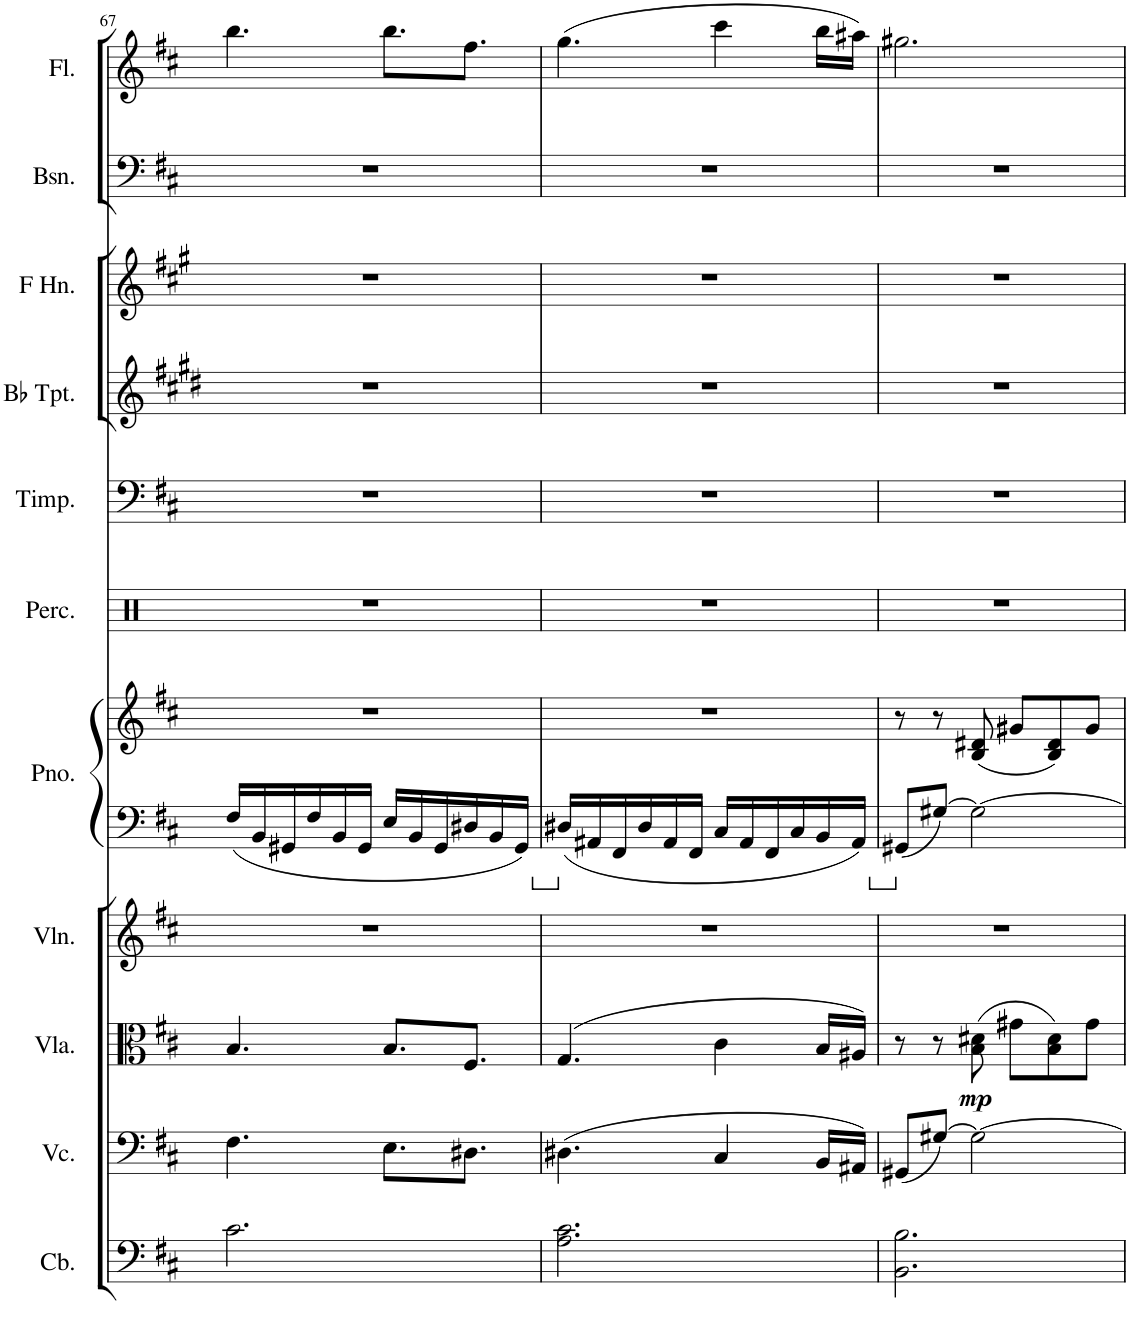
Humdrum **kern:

**kern	**kern	**kern	**dynam	**kern	**kern	**kern	**kern	**kern	**kern	**kern	**kern	**kern
*part11	*part10	*part9	*part9	*part8	*part7	*part7	*part6	*part5	*part4	*part3	*part2	*part1
*staff12	*staff11	*staff10	*staff10	*staff9	*staff8	*staff7	*staff6	*staff5	*staff4	*staff3	*staff2	*staff1
*I"Contrabass	*I"Violoncello	*I"Viola	*	*I"Violin	*I"Piano	*	*I"Percussion	*I"Timpani	*I"Bb Trumpet	*I"Horn in F	*I"Bassoon	*I"Flute
*I'Cb.	*I'Vc.	*I'Vla.	*	*I'Vln.	*I'Pno.	*	*I'Perc.	*I'Timp.	*I'Bb Tpt.	*	*I'Bsn.	*I'Fl.
!!LO:PB:g=z
*clefF4	*clefF4	*clefC3	*	*clefG2	*clefF4	*clefG2	*clefX	*clefF4	*clefG2	*clefG2	*clefF4	*clefG2
*Trd7c12	*	*	*	*	*	*	*	*	*Trd1c2	*Trd4c7	*	*
*k[f#c#]	*k[f#c#]	*k[f#c#]	*	*k[f#c#]	*k[f#c#]	*k[f#c#]	*k[]	*k[f#c#]	*k[f#c#g#d#]	*k[f#c#g#]	*k[f#c#]	*k[f#c#]
*M6/8	*M6/8	*M6/8	*	*M6/8	*M6/8	*M6/8	*M6/8	*M6/8	*M6/8	*M6/8	*M6/8	*M6/8
=67	=67	=67	=67	=67	=67	=67	=67	=67	=67	=67	=67	=67
2.c#\	4.F#\	4.B/	.	2.r	16F#/LL	2.r	2.r	2.r	2.r	2.r	2.r	4.bb\
.	.	.	.	.	16BB/	.	.	.	.	.	.	.
.	.	.	.	.	16GG#X/	.	.	.	.	.	.	.
.	.	.	.	.	16F#/	.	.	.	.	.	.	.
.	.	.	.	.	16BB/	.	.	.	.	.	.	.
.	.	.	.	.	16GG#/JJ	.	.	.	.	.	.	.
.	8.E\L	8.B/L	.	.	16E/LL	.	.	.	.	.	.	8.bb\L
.	.	.	.	.	16BB/	.	.	.	.	.	.	.
.	.	.	.	.	16GG#/	.	.	.	.	.	.	.
.	8.D#X\J	8.F#/J	.	.	16D#X/	.	.	.	.	.	.	8.ff#\J
.	.	.	.	.	16BB/	.	.	.	.	.	.	.
.	.	.	.	.	16GG#/JJ	.	.	.	.	.	.	.
=68	=68	=68	=68	=68	=68	=68	=68	=68	=68	=68	=68	=68
2.A\ 2.c#\	(>4.D#X\	(>4.G/	.	2.r	16D#X/LL	2.r	2.r	2.r	2.r	2.r	2.r	(>4.gg\
.	.	.	.	.	16AA#X/	.	.	.	.	.	.	.
.	.	.	.	.	16FF#/	.	.	.	.	.	.	.
.	.	.	.	.	16D#/	.	.	.	.	.	.	.
.	.	.	.	.	16AA#/	.	.	.	.	.	.	.
.	.	.	.	.	16FF#/JJ	.	.	.	.	.	.	.
.	4C#/	4c#\	.	.	16C#/LL	.	.	.	.	.	.	4ccc#\
.	.	.	.	.	16AA#/	.	.	.	.	.	.	.
.	.	.	.	.	16FF#/	.	.	.	.	.	.	.
.	.	.	.	.	16C#/	.	.	.	.	.	.	.
.	16BB/LL	16B/LL	.	.	16BB/	.	.	.	.	.	.	16bb\LL
.	16AA#X/JJ)	16A#X/JJ)	.	.	16AA#/JJ	.	.	.	.	.	.	16aa#X\JJ)
=69	=69	=69	=69	=69	=69	=69	=69	=69	=69	=69	=69	=69
2.BB\ 2.B\	(<8GG#X/L	8r	.	2.r	8GG#X/L	8r	2.r	2.r	2.r	2.r	2.r	2.gg#X\
.	[8G#X/J)	8r	.	.	[8G#X/J	8r	.	.	.	.	.	.
!	!	!	!LO:DY:b	!	!	!	!	!	!	!	!	!
.	2G#\_	(>8B\ 8d#X\	mp	.	2G#\_	(<8B/ 8d#X/	.	.	.	.	.	.
.	.	8g#X\L	.	.	.	8g#X/L	.	.	.	.	.	.
.	.	8B\ 8d#\)	.	.	.	8B/ 8d#/)	.	.	.	.	.	.
.	.	8g#\J	.	.	.	8g#/J	.	.	.	.	.	.
=	=	=	=	=	=	=	=	=	=	=	=	=
*-	*-	*-	*-	*-	*-	*-	*-	*-	*-	*-	*-	*-
